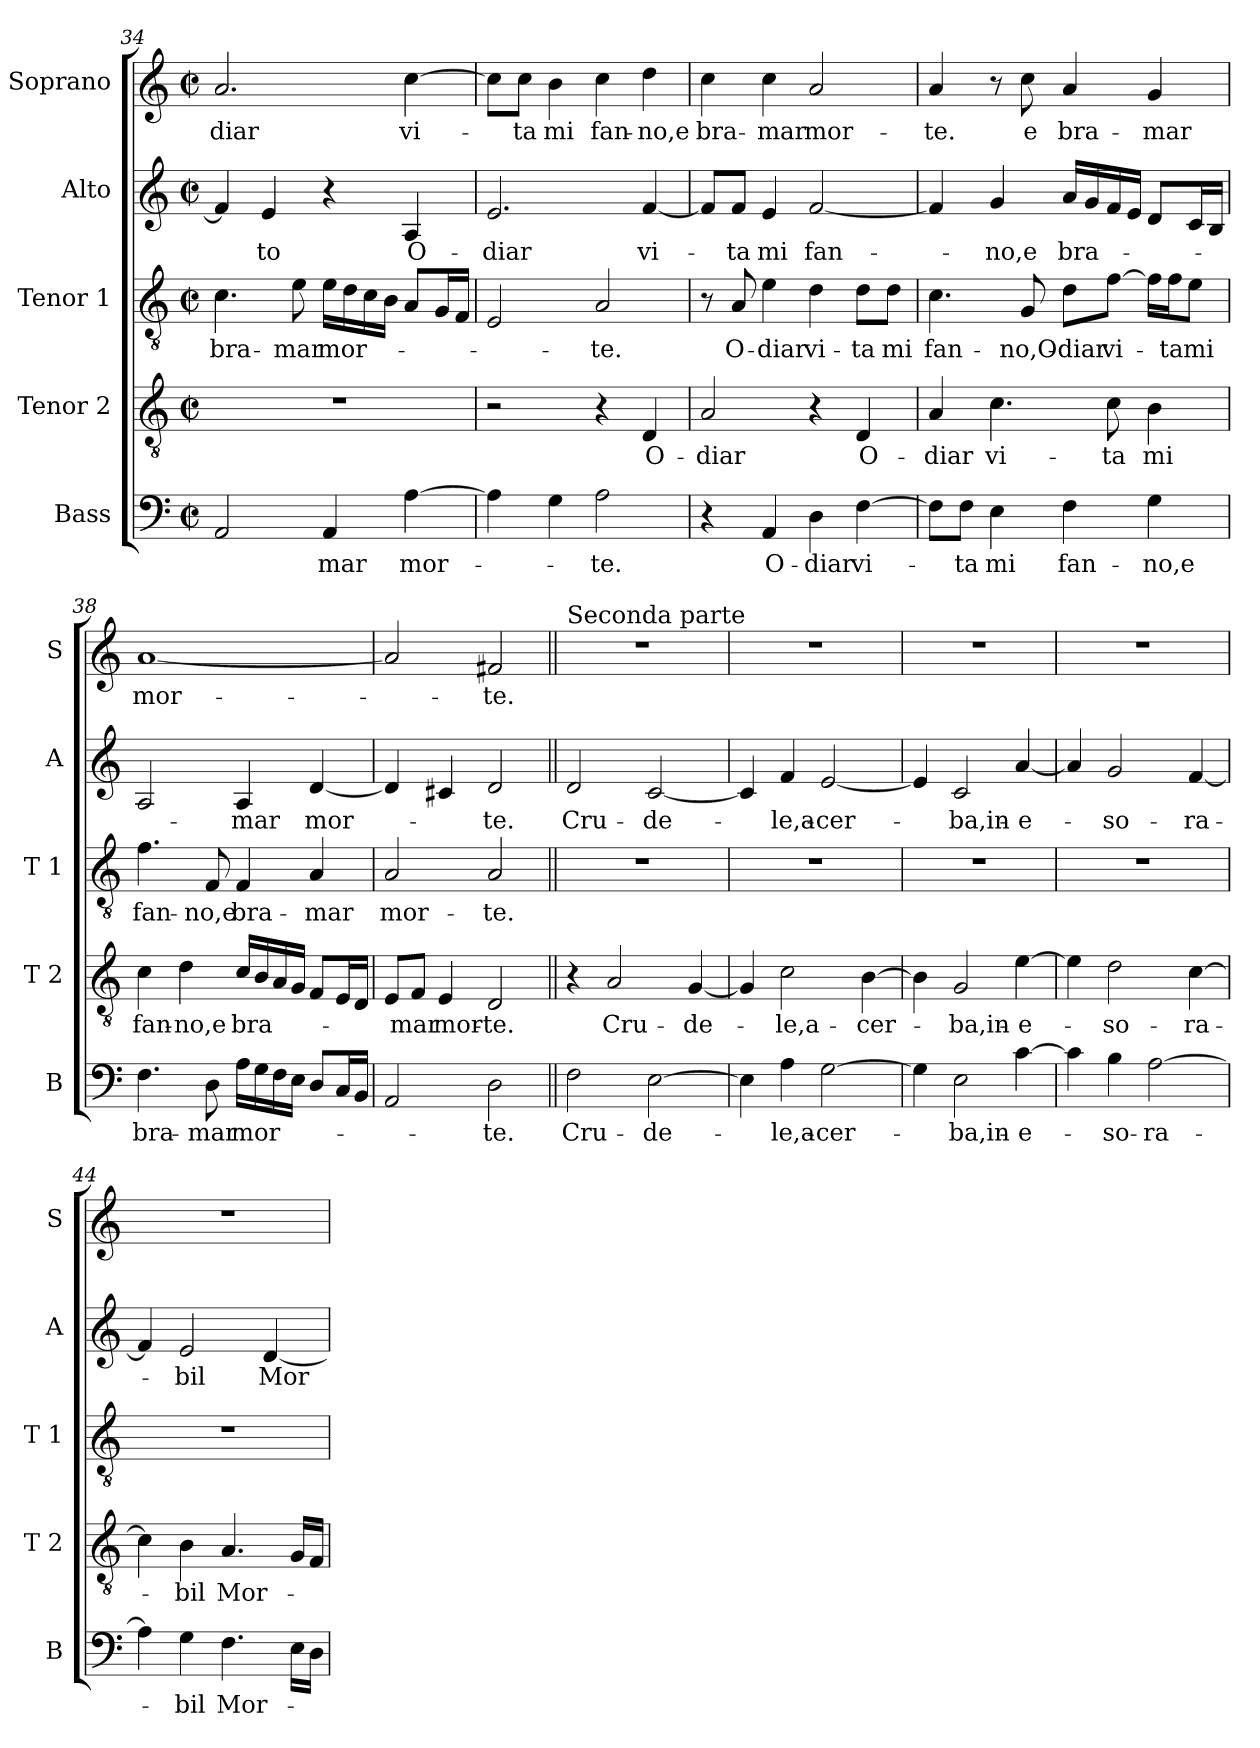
**kern	**text	**kern	**text	**kern	**text	**kern	**text	**kern	**text
*part5	*part5	*part4	*part4	*part3	*part3	*part2	*part2	*part1	*part1
*staff5	*staff5	*staff4	*staff4	*staff3	*staff3	*staff2	*staff2	*staff1	*staff1
*I"Bass	*	*I"Tenor 2	*	*I"Tenor 1	*	*I"Alto	*	*I"Soprano	*
*I'B	*	*I'T 2	*	*I'T 1	*	*I'A	*	*I'S	*
*clefF4	*	*clefGv2	*	*clefGv2	*	*clefG2	*	*clefG2	*
*k[]	*	*k[]	*	*k[]	*	*k[]	*	*k[]	*
*C:	*	*C:	*	*C:	*	*C:	*	*C:	*
*M2/2	*	*M2/2	*	*M2/2	*	*M2/2	*	*M2/2	*
*met(c|)	*	*met(c|)	*	*met(c|)	*	*met(c|)	*	*met(c|)	*
=34	=34	=34	=34	=34	=34	=34	=34	=34	=34
2AA/	.	1r	.	4.c\	bra-	4f/]	.	2.a/	-diar
.	.	.	.	.	.	4e/	-to	.	.
.	.	.	.	8e\	-mar	.	.	.	.
4AA/	-mar	.	.	16e\LL	mor-	4r	.	.	.
.	.	.	.	16d\	.	.	.	.	.
.	.	.	.	16c\	.	.	.	.	.
.	.	.	.	16B\JJ	.	.	.	.	.
[4A\	mor-	.	.	8A/L	.	4A/	O-	[4cc\	vi-
.	.	.	.	16G/L	.	.	.	.	.
.	.	.	.	16F/JJ	.	.	.	.	.
!!LO:PB:g=z
=35	=35	=35	=35	=35	=35	=35	=35	=35	=35
4A\]	.	2r	.	2E/	.	2.e/	-diar	8cc\L]	.
.	.	.	.	.	.	.	.	8cc\J	-ta
4G\	.	.	.	.	.	.	.	4b\	mi
2A\	-te.	4r	.	2A/	-te.	.	.	4cc\	fan-
.	.	4D/	O-	.	.	[4f/	vi-	4dd\	-no,e
=36	=36	=36	=36	=36	=36	=36	=36	=36	=36
4r	.	2A/	-diar	8r	.	8f/L]	.	4cc\	bra-
.	.	.	.	8A/	O-	8f/J	-ta	.	.
4AA/	O-	.	.	4e\	-diar	4e/	mi	4cc\	-mar
4D\	-diar	4r	.	4d\	vi-	[2f/	fan-	2a/	mor-
[4F\	vi-	4D/	O-	8d\L	-ta	.	.	.	.
.	.	.	.	8d\J	mi	.	.	.	.
=37	=37	=37	=37	=37	=37	=37	=37	=37	=37
8F\L]	.	4A/	-diar	4.c\	fan-	4f/]	.	4a/	-te.
8F\J	-ta	.	.	.	.	.	.	.	.
4E\	mi	4.c\	vi-	.	.	4g/	-no,e	8r	.
.	.	.	.	8G/	-no,O-	.	.	8cc\	e
4F\	fan-	.	.	8d\L	-diar	16a/LL	bra-	4a/	bra-
.	.	.	.	.	.	16g/	.	.	.
.	.	8c\	-ta	[8f\J	vi-	16f/	.	.	.
.	.	.	.	.	.	16e/JJ	.	.	.
4G\	-no,e	4B\	mi	16f\LL]	.	8d/L	.	4g/	-mar
.	.	.	.	16f\J	-ta	.	.	.	.
.	.	.	.	8e\J	mi	16c/L	.	.	.
.	.	.	.	.	.	16B/JJ	.	.	.
!!LO:LB:g=z
=38	=38	=38	=38	=38	=38	=38	=38	=38	=38
4.F\	bra-	4c\	fan-	4.f\	fan-	2A/	.	[1a	mor-
.	.	4d\	-no,e	.	.	.	.	.	.
8D\	-mar	.	.	8F/	-no,e	.	.	.	.
16A\LL	mor-	16c/LL	bra-	4F/	bra-	4A/	-mar	.	.
16G\	.	16B/	.	.	.	.	.	.	.
16F\	.	16A/	.	.	.	.	.	.	.
16E\JJ	.	16G/JJ	.	.	.	.	.	.	.
8D/L	.	8F/L	.	4A/	-mar	[4d/	mor-	.	.
16C/L	.	16E/L	.	.	.	.	.	.	.
16BB/JJ	.	16D/JJ	.	.	.	.	.	.	.
=39	=39	=39	=39	=39	=39	=39	=39	=39	=39
2AA/	.	8E/L	.	2A/	mor-	4d/]	.	2a/]	.
.	.	8F/J	-mar	.	.	.	.	.	.
.	.	4E/	mor-	.	.	4c#X/	.	.	.
2D\	-te.	2D/	-te.	2A/	-te.	2d/	-te.	2f#X/	-te.
=40||	=40||	=40||	=40||	=40||	=40||	=40||	=40||	=40||	=40||
!	!	!	!	!	!	!	!	!LO:TX:a:t=Seconda parte	!
2F\	Cru-	4r	.	1r	.	2d/	Cru-	1r	.
.	.	2A/	Cru-	.	.	.	.	.	.
[2E\	-de-	.	.	.	.	[2c/	-de-	.	.
.	.	[4G/	-de-	.	.	.	.	.	.
=41	=41	=41	=41	=41	=41	=41	=41	=41	=41
4E\]	.	4G/]	.	1r	.	4c/]	.	1r	.
4A\	-le,a-	2c\	-le,a-	.	.	4f/	-le,a-	.	.
[2G\	-cer-	.	.	.	.	[2e/	-cer-	.	.
.	.	[4B\	-cer-	.	.	.	.	.	.
=42	=42	=42	=42	=42	=42	=42	=42	=42	=42
4G\]	.	4B\]	.	1r	.	4e/]	.	1r	.
2E\	-ba,in-	2G/	-ba,in-	.	.	2c/	-ba,in-	.	.
[4c\	-e-	[4e\	-e-	.	.	[4a/	-e-	.	.
!!LO:PB:g=z
=43	=43	=43	=43	=43	=43	=43	=43	=43	=43
4c\]	.	4e\]	.	1r	.	4a/]	.	1r	.
4B\	-so-	2d\	-so-	.	.	2g/	-so-	.	.
[2A\	-ra-	.	.	.	.	.	.	.	.
.	.	[4c\	-ra-	.	.	[4f/	-ra-	.	.
=44	=44	=44	=44	=44	=44	=44	=44	=44	=44
4A\]	.	4c\]	.	1r	.	4f/]	.	1r	.
4G\	-bil	4B\	-bil	.	.	2e/	-bil	.	.
4.F\	Mor-	4.A/	Mor-	.	.	.	.	.	.
.	.	.	.	.	.	[4d/	Mor-	.	.
16E\LL	.	16G/LL	.	.	.	.	.	.	.
16D\JJ	.	16F/JJ	.	.	.	.	.	.	.
=	=	=	=	=	=	=	=	=	=
*-	*-	*-	*-	*-	*-	*-	*-	*-	*-
